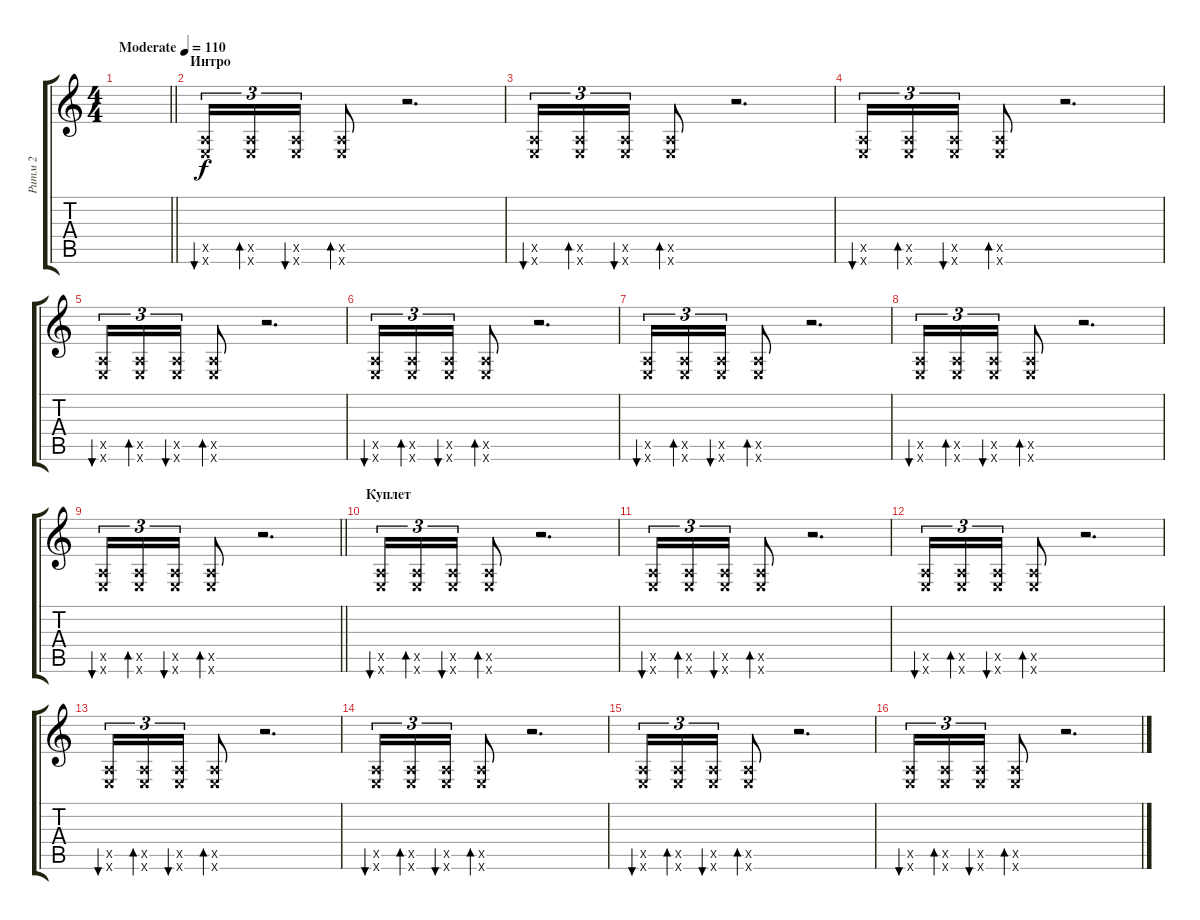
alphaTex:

\track ("Ритм 2" "Ритм 2") {instrument overdrivenguitar}
\staff {score tabs}
\tuning (E4 B3 G3 D3 A2 E2) {hide}
\ts (4 4)
\tempo (110 "Moderate")
\clef g2
\barLineRight lightlight
\ks c
|
\section ("" "Интро")
(0.5{x} 0.6{x}).16{tu (3 2) bu 60} (0.5{x} 0.6{x}).16{tu (3 2) bd 60} (0.5{x} 0.6{x}).16{tu (3 2) bu 60} (0.5{x} 0.6{x}).8{bd 60} r.2{d} |
(0.5{x} 0.6{x}).16{tu (3 2) bu 60} (0.5{x} 0.6{x}).16{tu (3 2) bd 60} (0.5{x} 0.6{x}).16{tu (3 2) bu 60} (0.5{x} 0.6{x}).8{bd 60} r.2{d} |
(0.5{x} 0.6{x}).16{tu (3 2) bu 60} (0.5{x} 0.6{x}).16{tu (3 2) bd 60} (0.5{x} 0.6{x}).16{tu (3 2) bu 60} (0.5{x} 0.6{x}).8{bd 60} r.2{d} |
(0.5{x} 0.6{x}).16{tu (3 2) bu 60} (0.5{x} 0.6{x}).16{tu (3 2) bd 60} (0.5{x} 0.6{x}).16{tu (3 2) bu 60} (0.5{x} 0.6{x}).8{bd 60} r.2{d} |
(0.5{x} 0.6{x}).16{tu (3 2) bu 60} (0.5{x} 0.6{x}).16{tu (3 2) bd 60} (0.5{x} 0.6{x}).16{tu (3 2) bu 60} (0.5{x} 0.6{x}).8{bd 60} r.2{d} |
(0.5{x} 0.6{x}).16{tu (3 2) bu 60} (0.5{x} 0.6{x}).16{tu (3 2) bd 60} (0.5{x} 0.6{x}).16{tu (3 2) bu 60} (0.5{x} 0.6{x}).8{bd 60} r.2{d} |
(0.5{x} 0.6{x}).16{tu (3 2) bu 60} (0.5{x} 0.6{x}).16{tu (3 2) bd 60} (0.5{x} 0.6{x}).16{tu (3 2) bu 60} (0.5{x} 0.6{x}).8{bd 60} r.2{d} |
\barLineRight lightlight
(0.5{x} 0.6{x}).16{tu (3 2) bu 60} (0.5{x} 0.6{x}).16{tu (3 2) bd 60} (0.5{x} 0.6{x}).16{tu (3 2) bu 60} (0.5{x} 0.6{x}).8{bd 60} r.2{d} |
\section ("" "Куплет")
(0.5{x} 0.6{x}).16{tu (3 2) bu 60} (0.5{x} 0.6{x}).16{tu (3 2) bd 60} (0.5{x} 0.6{x}).16{tu (3 2) bu 60} (0.5{x} 0.6{x}).8{bd 60} r.2{d} |
(0.5{x} 0.6{x}).16{tu (3 2) bu 60} (0.5{x} 0.6{x}).16{tu (3 2) bd 60} (0.5{x} 0.6{x}).16{tu (3 2) bu 60} (0.5{x} 0.6{x}).8{bd 60} r.2{d} |
(0.5{x} 0.6{x}).16{tu (3 2) bu 60} (0.5{x} 0.6{x}).16{tu (3 2) bd 60} (0.5{x} 0.6{x}).16{tu (3 2) bu 60} (0.5{x} 0.6{x}).8{bd 60} r.2{d} |
(0.5{x} 0.6{x}).16{tu (3 2) bu 60} (0.5{x} 0.6{x}).16{tu (3 2) bd 60} (0.5{x} 0.6{x}).16{tu (3 2) bu 60} (0.5{x} 0.6{x}).8{bd 60} r.2{d} |
(0.5{x} 0.6{x}).16{tu (3 2) bu 60} (0.5{x} 0.6{x}).16{tu (3 2) bd 60} (0.5{x} 0.6{x}).16{tu (3 2) bu 60} (0.5{x} 0.6{x}).8{bd 60} r.2{d} |
(0.5{x} 0.6{x}).16{tu (3 2) bu 60} (0.5{x} 0.6{x}).16{tu (3 2) bd 60} (0.5{x} 0.6{x}).16{tu (3 2) bu 60} (0.5{x} 0.6{x}).8{bd 60} r.2{d} |
(0.5{x} 0.6{x}).16{tu (3 2) bu 60} (0.5{x} 0.6{x}).16{tu (3 2) bd 60} (0.5{x} 0.6{x}).16{tu (3 2) bu 60} (0.5{x} 0.6{x}).8{bd 60} r.2{d}
